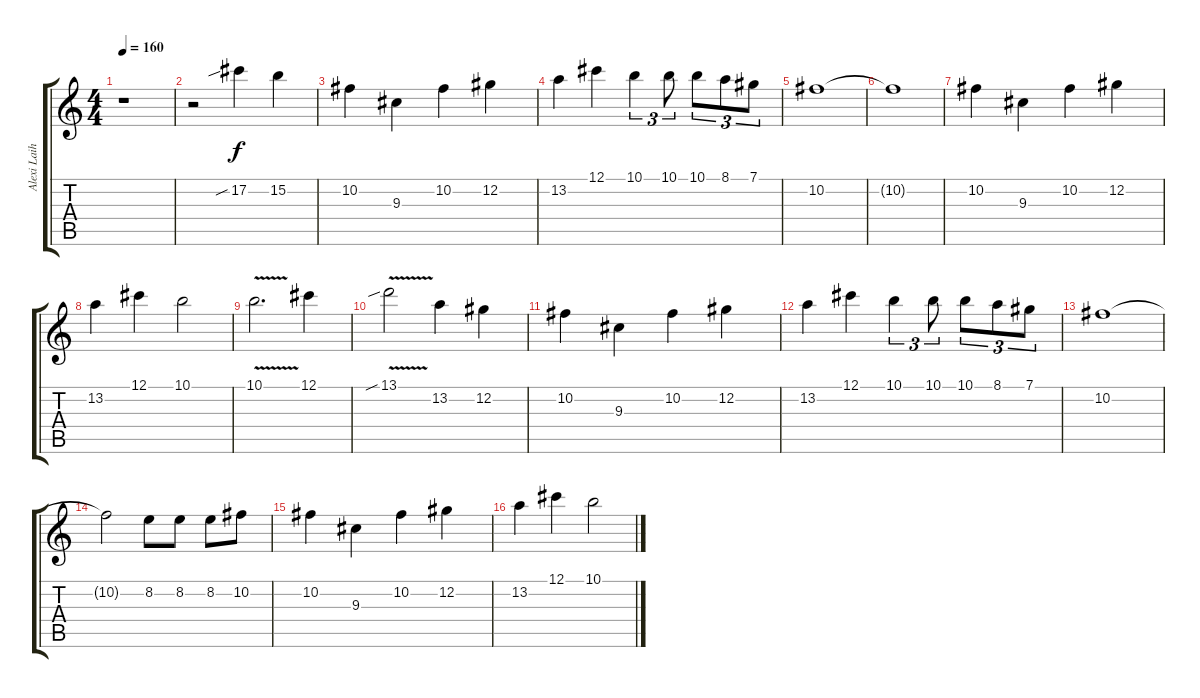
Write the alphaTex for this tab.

\track ("Alexi Laiho" "Alexi Laih") {instrument distortionguitar}
\staff {score tabs}
\tuning (Db4 Ab3 E3 B2 Gb2 Db2) {hide}
\ts (4 4)
\tempo 160
\clef g2
\ks c
r.1{dy f} |
r.2 17.2{sib}.4 15.2.4 |
10.2.4 9.3.4 10.2.4 12.2.4 |
13.2.4 12.1.4 10.1.4{tu (3 2)} 10.1.8{tu (3 2)} 10.1.8{tu (3 2)} 8.1.8{tu (3 2)} 7.1.8{tu (3 2)} |
10.2.1 |
10.2{t}.1 |
10.2.4 9.3.4 10.2.4 12.2.4 |
13.2.4 12.1.4 10.1.2 |
10.1{v}.2{d} 12.1.4 |
13.1{v sib}.2 13.2.4 12.2.4 |
10.2.4 9.3.4 10.2.4 12.2.4 |
13.2.4 12.1.4 10.1.4{tu (3 2)} 10.1.8{tu (3 2)} 10.1.8{tu (3 2)} 8.1.8{tu (3 2)} 7.1.8{tu (3 2)} |
10.2.1 |
10.2{t}.2 8.2.8 8.2.8 8.2.8 10.2.8 |
10.2.4 9.3.4 10.2.4 12.2.4 |
13.2.4 12.1.4 10.1.2
